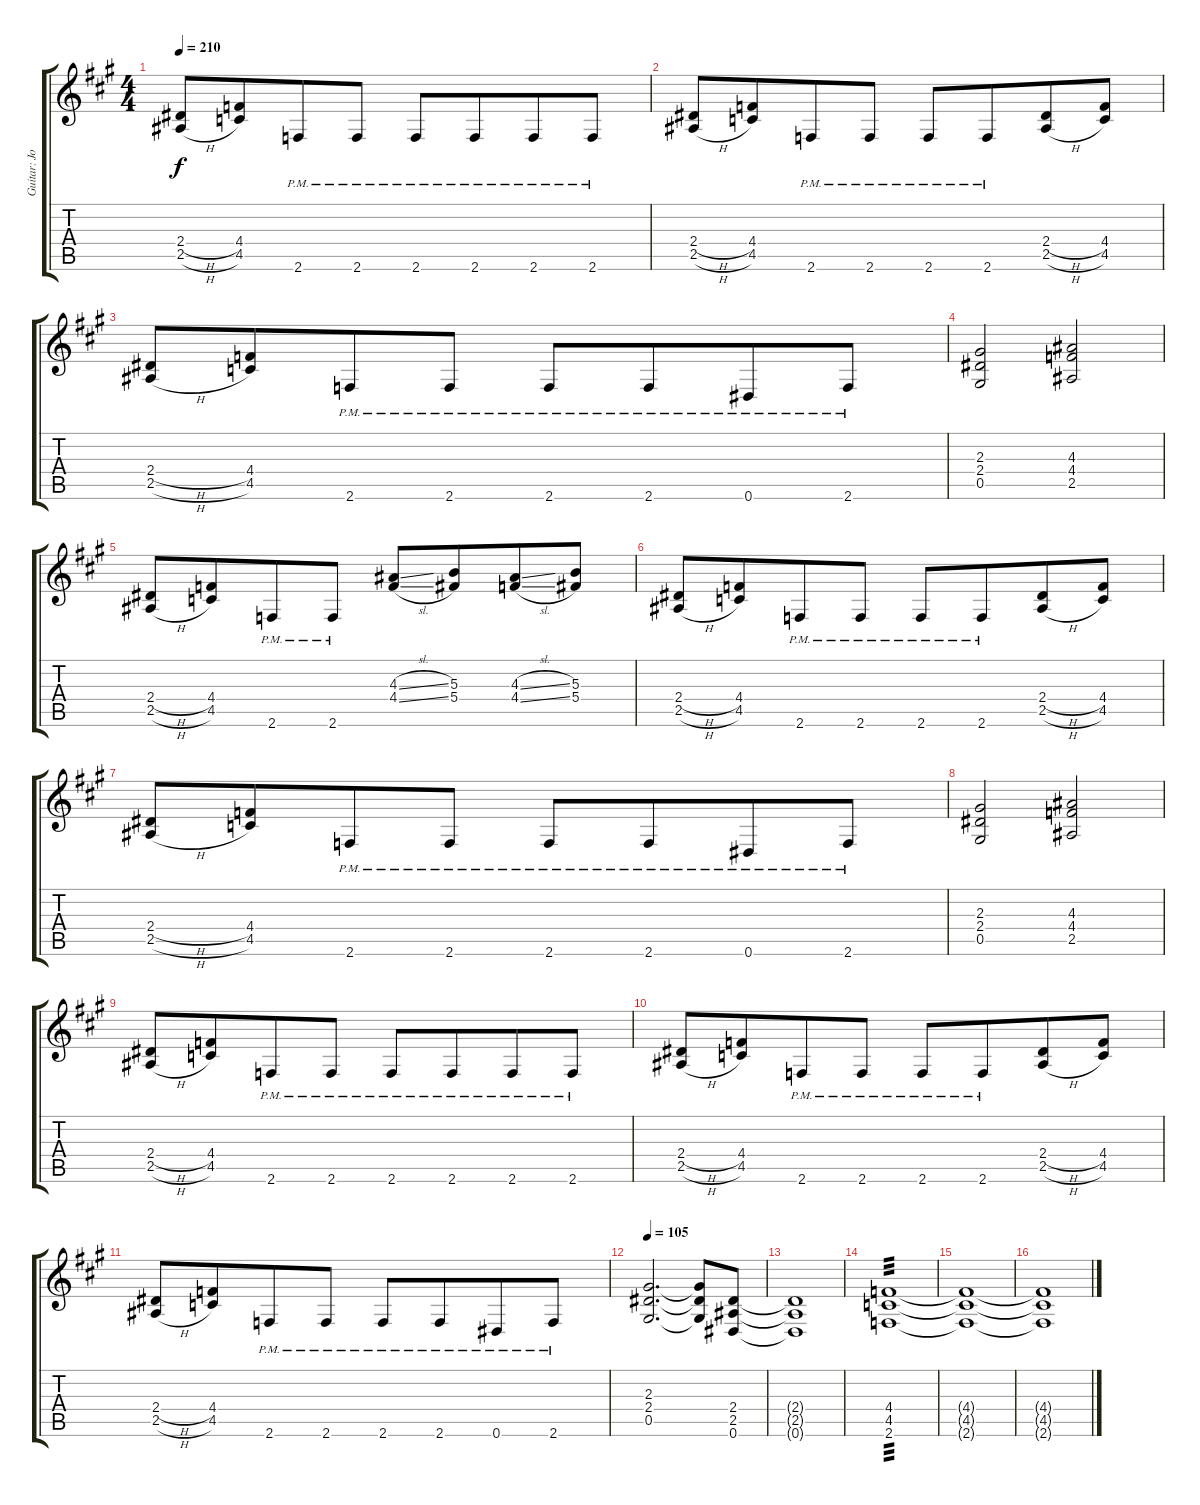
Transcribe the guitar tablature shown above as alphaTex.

\track ("Guitar: John" "Guitar: Jo") {instrument overdrivenguitar}
\staff {score tabs}
\tuning (Eb4 Bb3 Gb3 Db3 Ab2 Eb2) {hide}
\ts (4 4)
\tempo 210
\clef g2
\ks a
(2.4{h} 2.5{h}).8{dy f} (4.4 4.5).8{beam merge} 2.6{pm}.8 2.6{pm}.8 2.6{pm}.8 2.6{pm}.8{beam merge} 2.6{pm}.8 2.6{pm}.8 |
(2.4{h} 2.5{h}).8 (4.4 4.5).8{beam merge} 2.6{pm}.8 2.6{pm}.8 2.6{pm}.8 2.6{pm}.8{beam merge} (2.4{h} 2.5{h}).8 (4.4 4.5).8 |
(2.4{h} 2.5{h}).8 (4.4 4.5).8{beam merge} 2.6{pm}.8 2.6{pm}.8 2.6{pm}.8 2.6{pm}.8{beam merge} 0.6{pm}.8 2.6{pm}.8 |
(2.3 2.4 0.5).2 (4.3 4.4 2.5).2 |
(2.4{h} 2.5{h}).8 (4.4 4.5).8{beam merge} 2.6{pm}.8 2.6{pm}.8 (4.3{sl} 4.4{sl}).8 (5.3 5.4).8{beam merge} (4.3{sl} 4.4{sl}).8 (5.3 5.4).8 |
(2.4{h} 2.5{h}).8 (4.4 4.5).8{beam merge} 2.6{pm}.8 2.6{pm}.8 2.6{pm}.8 2.6{pm}.8{beam merge} (2.4{h} 2.5{h}).8 (4.4 4.5).8 |
(2.4{h} 2.5{h}).8 (4.4 4.5).8{beam merge} 2.6{pm}.8 2.6{pm}.8 2.6{pm}.8 2.6{pm}.8{beam merge} 0.6{pm}.8 2.6{pm}.8 |
(2.3 2.4 0.5).2 (4.3 4.4 2.5).2 |
(2.4{h} 2.5{h}).8 (4.4 4.5).8{beam merge} 2.6{pm}.8 2.6{pm}.8 2.6{pm}.8 2.6{pm}.8{beam merge} 2.6{pm}.8 2.6{pm}.8 |
(2.4{h} 2.5{h}).8 (4.4 4.5).8{beam merge} 2.6{pm}.8 2.6{pm}.8 2.6{pm}.8 2.6{pm}.8{beam merge} (2.4{h} 2.5{h}).8 (4.4 4.5).8 |
(2.4{h} 2.5{h}).8 (4.4 4.5).8{beam merge} 2.6{pm}.8 2.6{pm}.8 2.6{pm}.8 2.6{pm}.8{beam merge} 0.6{pm}.8 2.6{pm}.8 |
\tempo 105
(2.3 2.4 0.5).2{d} (2.3{t} 2.4{t} 0.5{t}).8 (2.4 2.5 0.6).8 |
(2.4{t} 2.5{t} 0.6{t}).1 |
(4.4 4.5 2.6).1{tp 3} |
(4.4{t} 4.5{t} 2.6{t}).1 |
(4.4{t} 4.5{t} 2.6{t}).1
